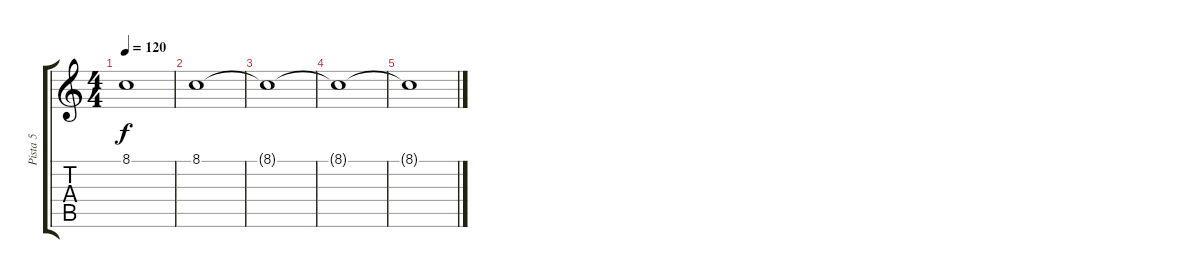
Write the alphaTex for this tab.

\track ("Pista 5" "Pista 5") {instrument stringensemble1}
\staff {score tabs}
\tuning (E4 B3 G3 D3 A2 E2) {hide}
\ts (4 4)
\tempo 120
\clef g2
\ks c
8.1{t}.1{dy f} |
8.1.1 |
8.1{t}.1 |
8.1{t}.1 |
8.1{t}.1
